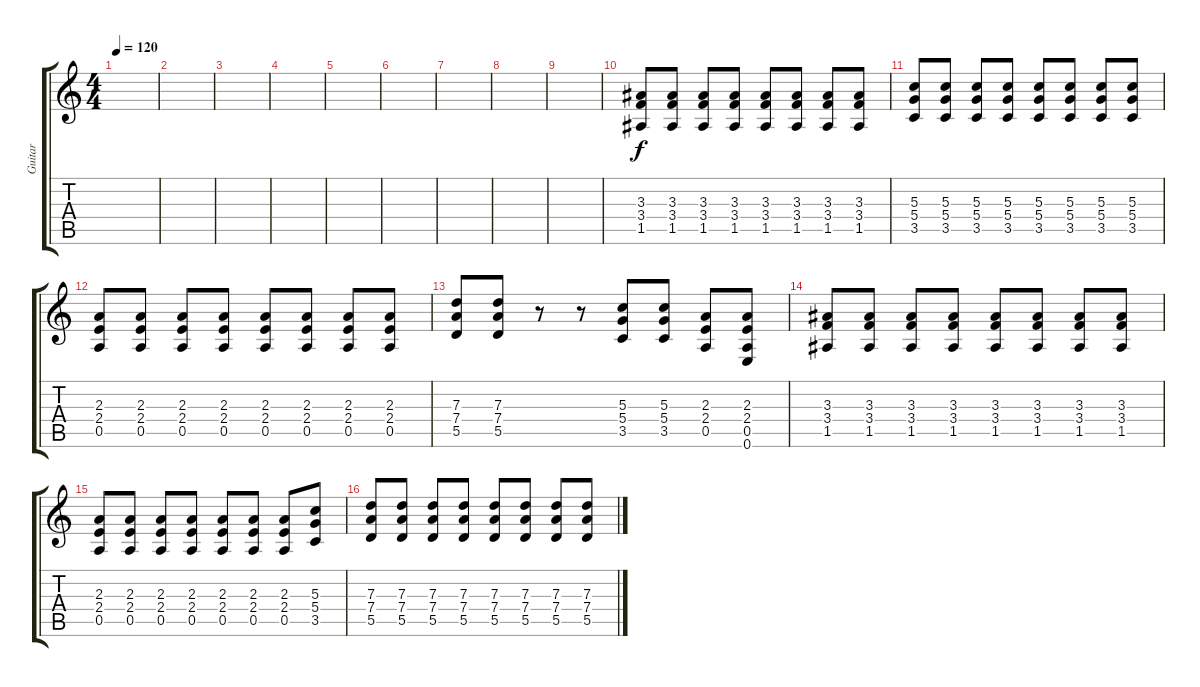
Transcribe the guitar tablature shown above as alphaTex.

\track ("Guitar" "Guitar") {instrument distortionguitar}
\staff {score tabs}
\tuning (E4 B3 G3 D3 A2 E2) {hide}
\ts (4 4)
\tempo 120
\clef g2
\ks c
|
|
|
|
|
|
|
|
|
(3.3 3.4 1.5).8 (3.3 3.4 1.5).8 (3.3 3.4 1.5).8 (3.3 3.4 1.5).8 (3.3 3.4 1.5).8 (3.3 3.4 1.5).8 (3.3 3.4 1.5).8 (3.3 3.4 1.5).8 |
(5.3 5.4 3.5).8 (5.3 5.4 3.5).8 (5.3 5.4 3.5).8 (5.3 5.4 3.5).8 (5.3 5.4 3.5).8 (5.3 5.4 3.5).8 (5.3 5.4 3.5).8 (5.3 5.4 3.5).8 |
(2.3 2.4 0.5).8 (2.3 2.4 0.5).8 (2.3 2.4 0.5).8 (2.3 2.4 0.5).8 (2.3 2.4 0.5).8 (2.3 2.4 0.5).8 (2.3 2.4 0.5).8 (2.3 2.4 0.5).8 |
(7.3 7.4 5.5).8 (7.3 7.4 5.5).8 r.8 r.8 (5.3 5.4 3.5).8 (5.3 5.4 3.5).8 (2.3 2.4 0.5).8 (2.3 2.4 0.5 0.6).8 |
(3.3 3.4 1.5).8 (3.3 3.4 1.5).8 (3.3 3.4 1.5).8 (3.3 3.4 1.5).8 (3.3 3.4 1.5).8 (3.3 3.4 1.5).8 (3.3 3.4 1.5).8 (3.3 3.4 1.5).8 |
(2.3 2.4 0.5).8 (2.3 2.4 0.5).8 (2.3 2.4 0.5).8 (2.3 2.4 0.5).8 (2.3 2.4 0.5).8 (2.3 2.4 0.5).8 (2.3 2.4 0.5).8 (5.3 5.4 3.5).8 |
(7.3 7.4 5.5).8 (7.3 7.4 5.5).8 (7.3 7.4 5.5).8 (7.3 7.4 5.5).8 (7.3 7.4 5.5).8 (7.3 7.4 5.5).8 (7.3 7.4 5.5).8 (7.3 7.4 5.5).8
